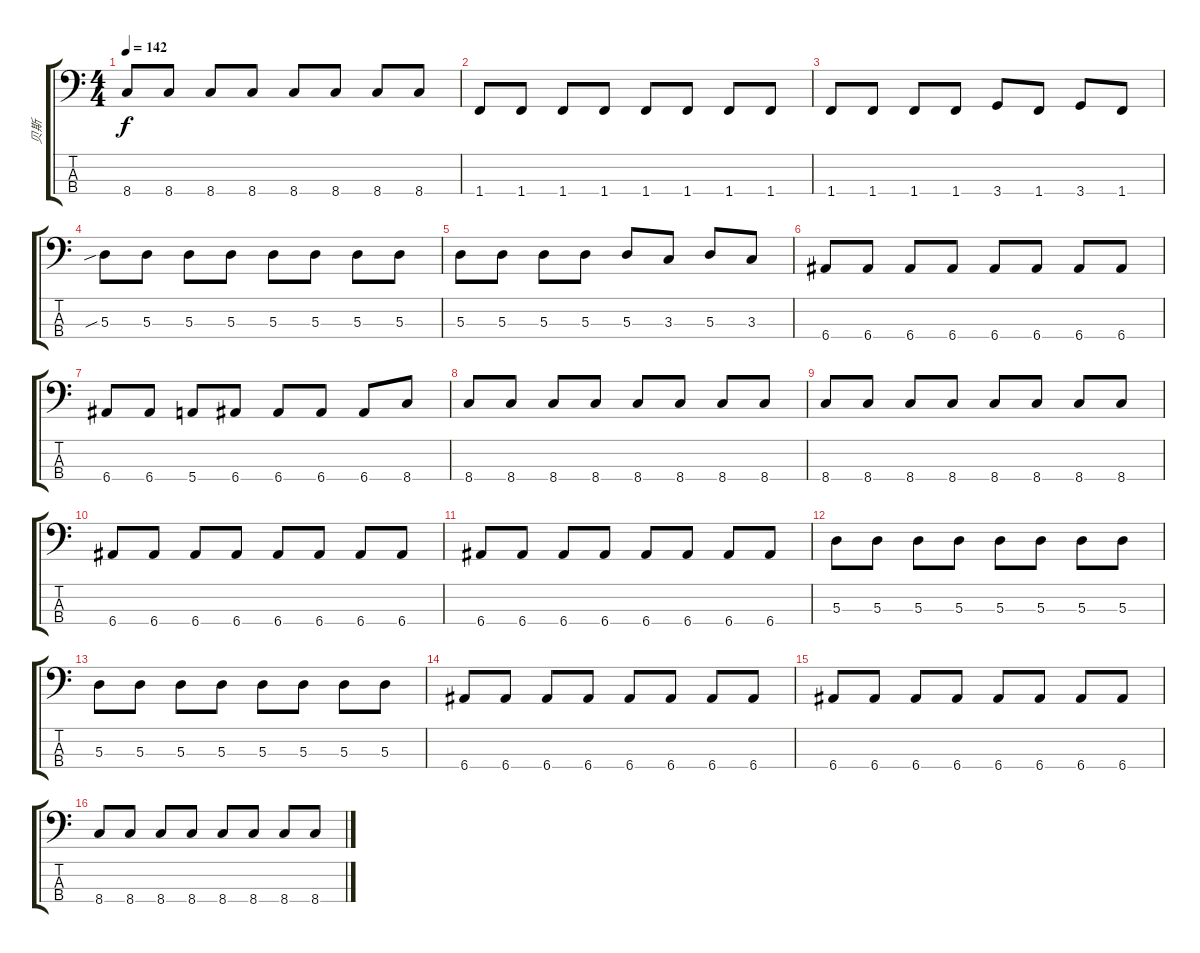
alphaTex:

\track ("贝斯" "贝斯") {instrument electricbassfinger}
\staff {score tabs}
\tuning (G2 D2 A1 E1) {hide}
\ts (4 4)
\tempo 142
\clef f4
\ks c
8.4.8{dy f} 8.4.8 8.4.8 8.4.8 8.4.8 8.4.8 8.4.8 8.4.8 |
1.4.8 1.4.8 1.4.8 1.4.8 1.4.8 1.4.8 1.4.8 1.4.8 |
1.4.8 1.4.8 1.4.8 1.4.8 3.4.8 1.4.8 3.4.8 1.4.8 |
5.3{sib}.8 5.3.8 5.3.8 5.3.8 5.3.8 5.3.8 5.3.8 5.3.8 |
5.3.8 5.3.8 5.3.8 5.3.8 5.3.8 3.3.8 5.3.8 3.3.8 |
6.4.8 6.4.8 6.4.8 6.4.8 6.4.8 6.4.8 6.4.8 6.4.8 |
6.4.8 6.4.8 5.4.8 6.4.8 6.4.8 6.4.8 6.4.8 8.4.8 |
8.4.8 8.4.8 8.4.8 8.4.8 8.4.8 8.4.8 8.4.8 8.4.8 |
8.4.8 8.4.8 8.4.8 8.4.8 8.4.8 8.4.8 8.4.8 8.4.8 |
6.4.8 6.4.8 6.4.8 6.4.8 6.4.8 6.4.8 6.4.8 6.4.8 |
6.4.8 6.4.8 6.4.8 6.4.8 6.4.8 6.4.8 6.4.8 6.4.8 |
5.3.8 5.3.8 5.3.8 5.3.8 5.3.8 5.3.8 5.3.8 5.3.8 |
5.3.8 5.3.8 5.3.8 5.3.8 5.3.8 5.3.8 5.3.8 5.3.8 |
6.4.8 6.4.8 6.4.8 6.4.8 6.4.8 6.4.8 6.4.8 6.4.8 |
6.4.8 6.4.8 6.4.8 6.4.8 6.4.8 6.4.8 6.4.8 6.4.8 |
8.4.8 8.4.8 8.4.8 8.4.8 8.4.8 8.4.8 8.4.8 8.4.8
